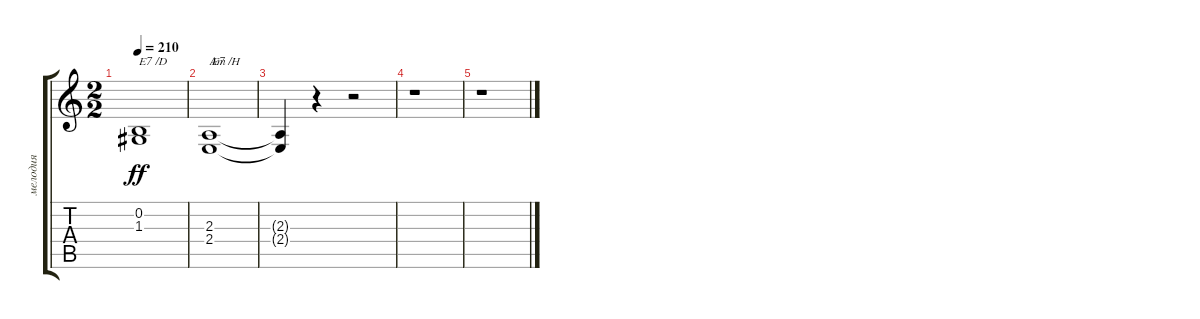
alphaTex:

\track ("мелодия" "мелодия") {instrument accordion}
\staff {score tabs}
\tuning (E4 B3 G3 D3 A2 E2) {hide}
\ts (2 2)
\tempo 210
\clef g2
\ks c
(0.2 1.3).1{txt "E7 /D               E7 /H" dy ff} |
(2.3 2.4).1{txt "Am"} |
(2.3{t} 2.4{t}).4 r.4 r.2 |
r.1 |
r.1
